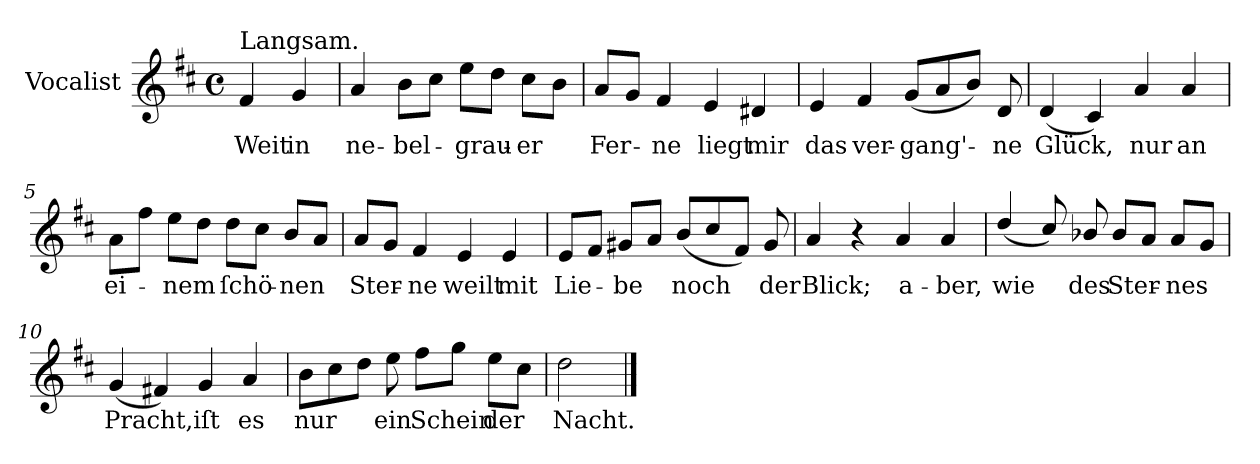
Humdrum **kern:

**kern	**text
*part1	*part1
*staff1	*staff1
*I"Vocalist	*
*clefG2	*
*k[f#c#]	*
*D:	*
*M4/4	*
*met(c)	*
=	=
!LO:TX:a:t=Langsam.	!
4f#	Weit
4g	in
=1	=1
4a	ne-
8bL	-bel-
8cc#J	.
8eeL	-grau-
8ddJ	.
8cc#L	-er
8bJ	.
=2	=2
8aL	Fer-
8gJ	.
4f#	-ne
4e	liegt
4d#X	mir
=3	=3
4e	das
4f#	ver-
(8gL	-gang'-
8a	.
8bJ)	.
8d	-ne
=4	=4
(4d	Glück,
4c#)	.
4a	nur
4a	an
=5	=5
8aL	ei-
8ff#J	.
8eeL	-nem
8ddJ	.
8ddL	ſchö-
8cc#J	.
8bL	-nen
8aJ	.
=6	=6
8aL	Ster-
8gJ	.
4f#	-ne
4e	weilt
4e	mit
=7	=7
8eL	Lie-
8f#J	.
8g#XL	-be
8aJ	.
(8b/L	noch
8cc#	.
8f#J)	.
8g#	der
=8	=8
4a	Blick;
4r	.
4a	a-
4a	-ber,
=9	=9
(>4dd/	wie
8cc#/)	.
8b-X/	des
8b-L	Ster-
8aJ	.
8aL	-nes
8gJ	.
=10	=10
(>4g	Pracht,
4f#X)	.
4g	iſt
4a	es
=11	=11
8bL	nur
8cc#	.
8ddJ	.
8ee	ein
8ff#L	Schein
8ggJ	.
8eeL	der
8cc#J	.
=12	=12
2dd	Nacht.
==	==
*-	*-
